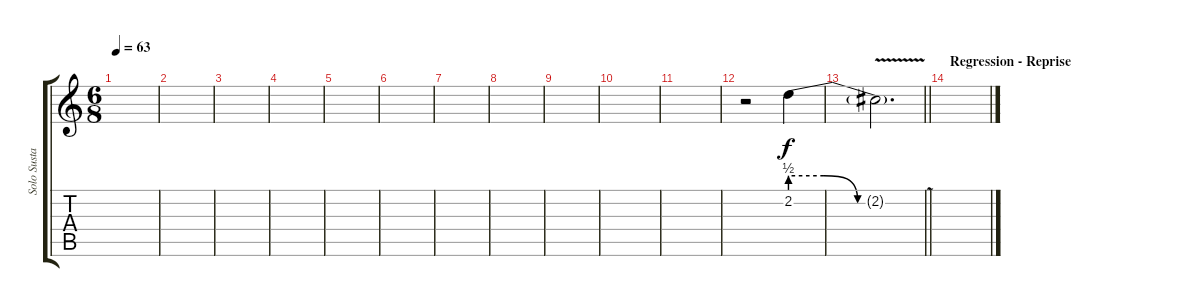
\track ("Solo SustainSim" "Solo Susta") {instrument distortionguitar}
\staff {score tabs}
\tuning (E4 B3 G3 D3 A2 E2) {hide}
\ts (6 8)
\tempo 63
\clef g2
\ks c
|
|
|
|
|
|
|
|
|
|
|
r.2 2.2{be (custom 0 2 15 2 30 0 60 0)}.4{volume 16} |
\barLineRight lightlight
2.2{v t}.2{d dy f} |
\section ("" "Regression - Reprise")
